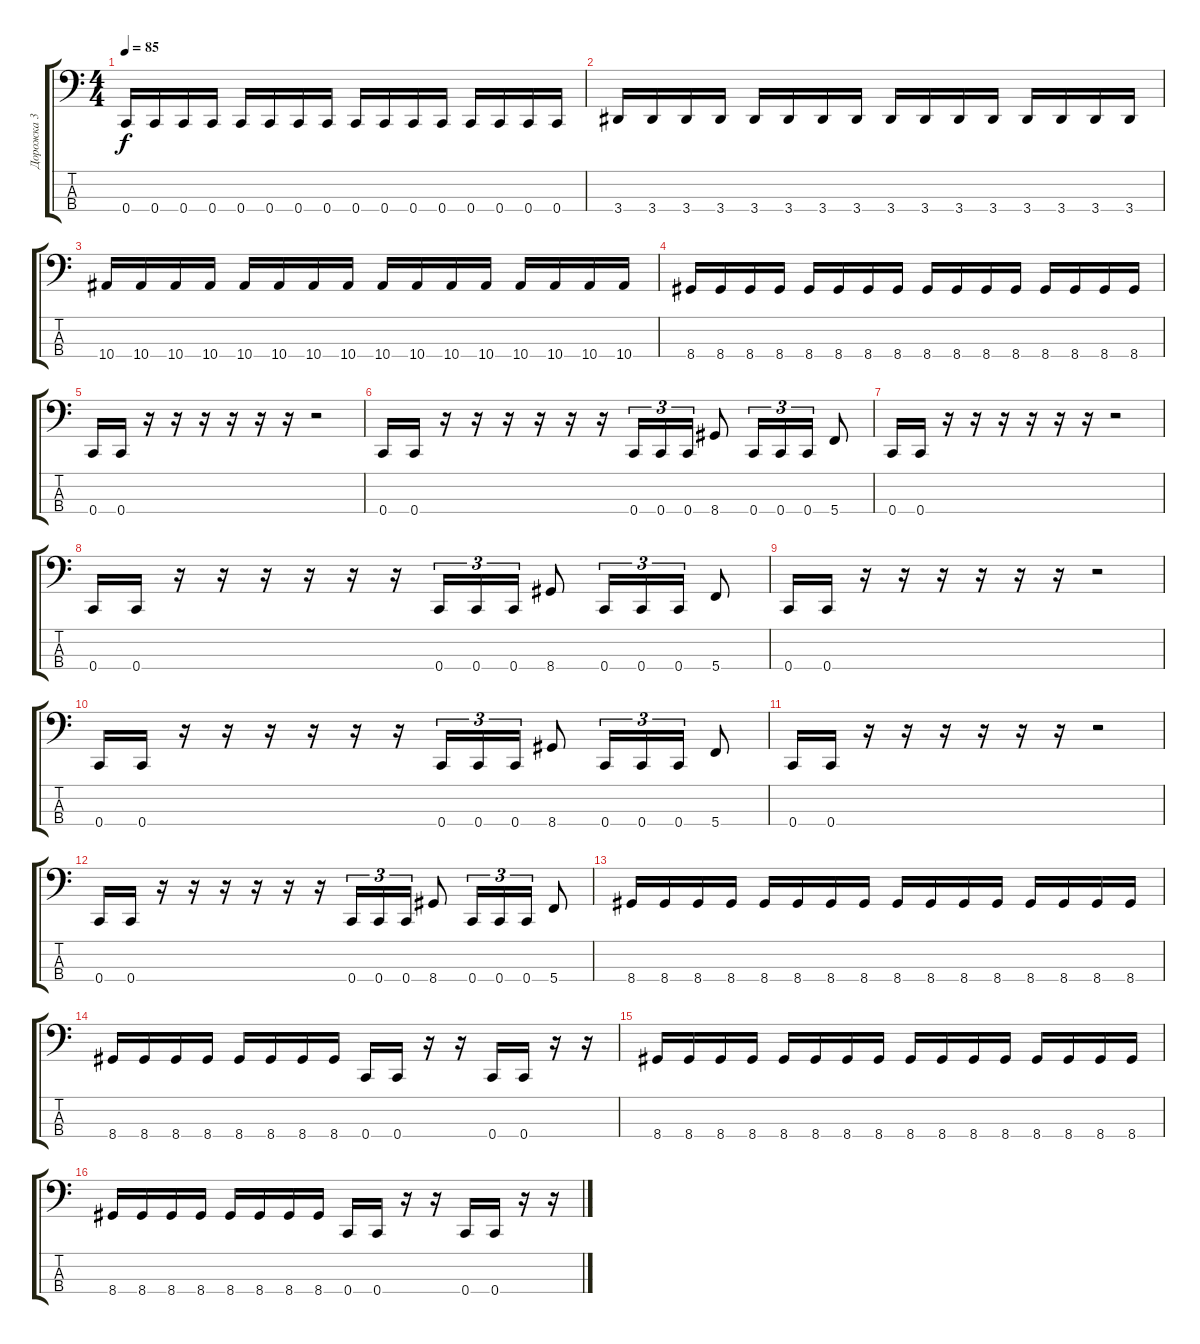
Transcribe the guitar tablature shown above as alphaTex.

\track ("Дорожка 3" "Дорожка 3") {instrument electricbasspick}
\staff {score tabs}
\tuning (F2 C2 G1 C1) {hide}
\ts (4 4)
\tempo 85
\clef f4
\ks c
0.4.16{dy f} 0.4.16 0.4.16 0.4.16 0.4.16 0.4.16 0.4.16 0.4.16 0.4.16 0.4.16 0.4.16 0.4.16 0.4.16 0.4.16 0.4.16 0.4.16 |
3.4.16 3.4.16 3.4.16 3.4.16 3.4.16 3.4.16 3.4.16 3.4.16 3.4.16 3.4.16 3.4.16 3.4.16 3.4.16 3.4.16 3.4.16 3.4.16 |
10.4.16 10.4.16 10.4.16 10.4.16 10.4.16 10.4.16 10.4.16 10.4.16 10.4.16 10.4.16 10.4.16 10.4.16 10.4.16 10.4.16 10.4.16 10.4.16 |
8.4.16 8.4.16 8.4.16 8.4.16 8.4.16 8.4.16 8.4.16 8.4.16 8.4.16 8.4.16 8.4.16 8.4.16 8.4.16 8.4.16 8.4.16 8.4.16 |
0.4.16 0.4.16 r.16 r.16 r.16 r.16 r.16 r.16 r.2 |
0.4.16 0.4.16 r.16 r.16 r.16 r.16 r.16 r.16 0.4.16{tu (3 2)} 0.4.16{tu (3 2)} 0.4.16{tu (3 2)} 8.4.8 0.4.16{tu (3 2)} 0.4.16{tu (3 2)} 0.4.16{tu (3 2)} 5.4.8 |
0.4.16 0.4.16 r.16 r.16 r.16 r.16 r.16 r.16 r.2 |
0.4.16 0.4.16 r.16 r.16 r.16 r.16 r.16 r.16 0.4.16{tu (3 2)} 0.4.16{tu (3 2)} 0.4.16{tu (3 2)} 8.4.8 0.4.16{tu (3 2)} 0.4.16{tu (3 2)} 0.4.16{tu (3 2)} 5.4.8 |
0.4.16 0.4.16 r.16 r.16 r.16 r.16 r.16 r.16 r.2 |
0.4.16 0.4.16 r.16 r.16 r.16 r.16 r.16 r.16 0.4.16{tu (3 2)} 0.4.16{tu (3 2)} 0.4.16{tu (3 2)} 8.4.8 0.4.16{tu (3 2)} 0.4.16{tu (3 2)} 0.4.16{tu (3 2)} 5.4.8 |
0.4.16 0.4.16 r.16 r.16 r.16 r.16 r.16 r.16 r.2 |
0.4.16 0.4.16 r.16 r.16 r.16 r.16 r.16 r.16 0.4.16{tu (3 2)} 0.4.16{tu (3 2)} 0.4.16{tu (3 2)} 8.4.8 0.4.16{tu (3 2)} 0.4.16{tu (3 2)} 0.4.16{tu (3 2)} 5.4.8 |
8.4.16 8.4.16 8.4.16 8.4.16 8.4.16 8.4.16 8.4.16 8.4.16 8.4.16 8.4.16 8.4.16 8.4.16 8.4.16 8.4.16 8.4.16 8.4.16 |
8.4.16 8.4.16 8.4.16 8.4.16 8.4.16 8.4.16 8.4.16 8.4.16 0.4.16 0.4.16 r.16 r.16 0.4.16 0.4.16 r.16 r.16 |
8.4.16 8.4.16 8.4.16 8.4.16 8.4.16 8.4.16 8.4.16 8.4.16 8.4.16 8.4.16 8.4.16 8.4.16 8.4.16 8.4.16 8.4.16 8.4.16 |
8.4.16 8.4.16 8.4.16 8.4.16 8.4.16 8.4.16 8.4.16 8.4.16 0.4.16 0.4.16 r.16 r.16 0.4.16 0.4.16 r.16 r.16
